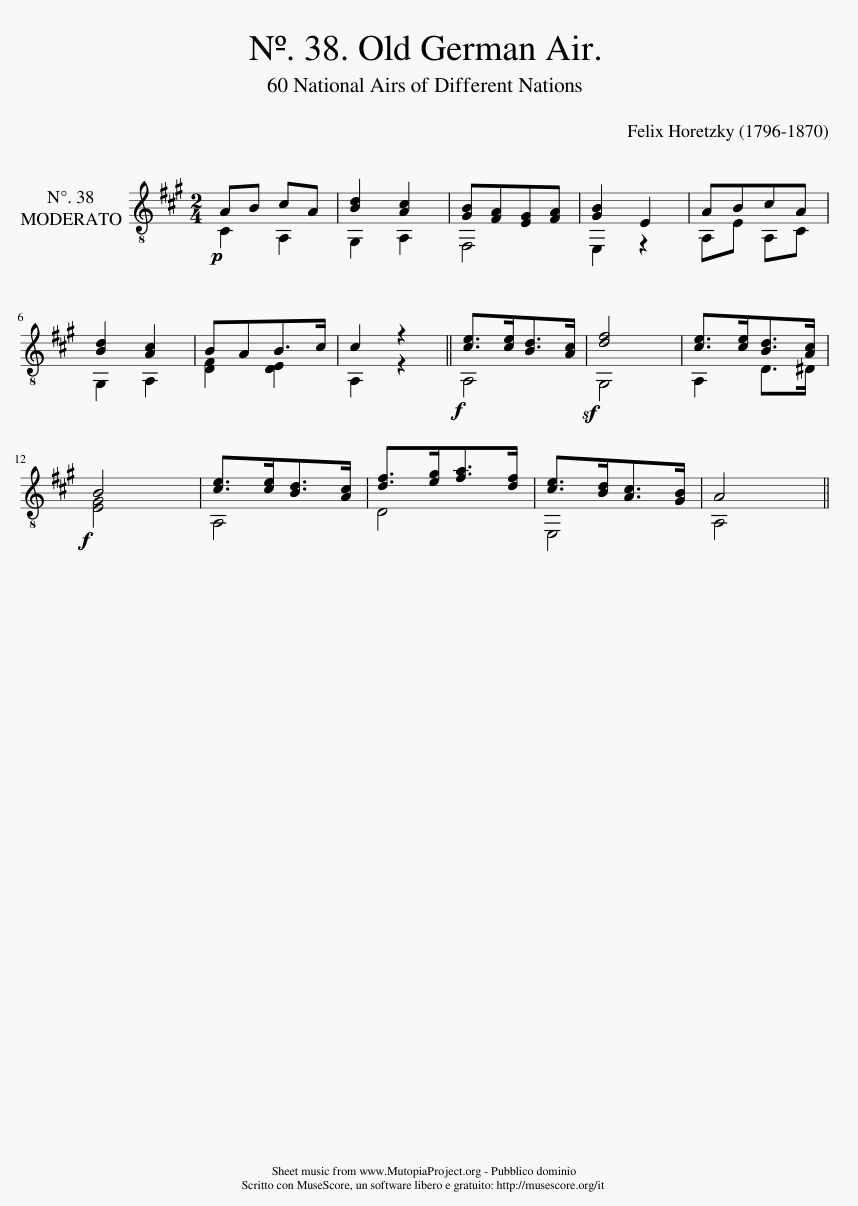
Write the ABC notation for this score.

X:1
%%score ( 1 2 )
L:1/8
Q:3/8=75
M:2/4
I:linebreak $
K:A
V:1 treble-8
V:2 treble-8
V:1
!p! AB cA | [Bd]2 [Ac]2 | [GB][FA][EG][FA] | [GB]2 E2 | ABcA |$ %5
 [Bd]2 [Ac]2 | BAB>c | c2 z2 ||!f! [ce]>[ce][Bd]>[Ac] | [df]4 | %10
 [ce]>[ce][Bd]>[Ac] |$!f! B4 | [ce]>[ce][Bd]>[Ac] | [df]>[eg][fa]>[df] | [ce]>[Bd][Ac]>[GB] | %15
 A4!D.C.! || %16
V:2
 C2 A,2 | G,2 A,2 | F,4 | E,2 z2 | A,E A,C |$ %5
 G,2 A,2 | [DF]2 [DE]2 | A,2 z2 || A,4 | G,4 | %10
 A,2 D>^D |$ [EG]4 | A,4 | D4 | E,4 | %15
 A,4 || %16
